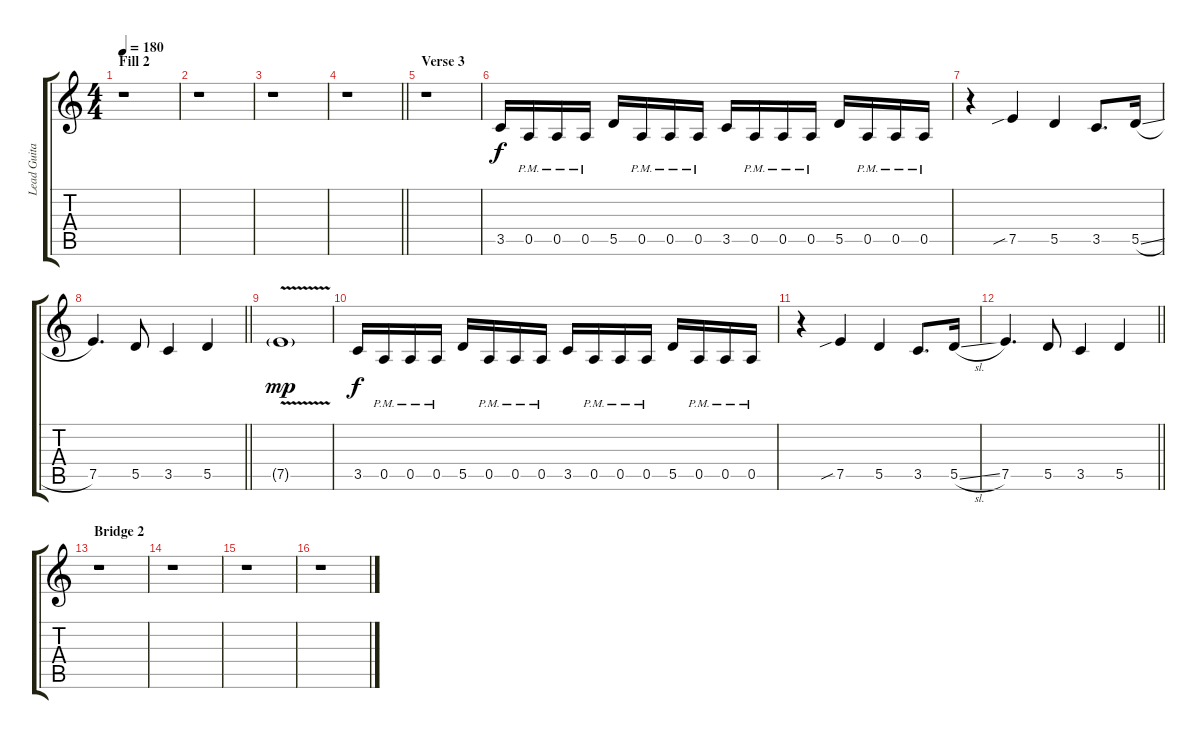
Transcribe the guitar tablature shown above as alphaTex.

\track ("Lead Guitar 1: Juha-Pekka Alanen" "Lead Guita") {instrument overdrivenguitar}
\staff {score tabs}
\tuning (E4 B3 G3 D3 A2 E2) {hide}
\ts (4 4)
\section ("" "Fill 2")
\tempo 180
\clef g2
\ks aminor
r.1{dy f} |
r.1 |
r.1 |
\barLineRight lightlight
r.1 |
\section ("" "Verse 3")
r.1 |
3.5.16 0.5{pm}.16 0.5{pm}.16 0.5{pm}.16 5.5.16 0.5{pm}.16 0.5{pm}.16 0.5{pm}.16 3.5.16 0.5{pm}.16 0.5{pm}.16 0.5{pm}.16 5.5.16 0.5{pm}.16 0.5{pm}.16 0.5{pm}.16 |
r.4 7.5{sib}.4 5.5.4 3.5.8{d} 5.5{sl}.16 |
\barLineRight lightlight
7.5.4{d} 5.5.8 3.5.4 5.5.4 |
7.5{v g}.1{dy mp} |
3.5.16{dy f} 0.5{pm}.16 0.5{pm}.16 0.5{pm}.16 5.5.16 0.5{pm}.16 0.5{pm}.16 0.5{pm}.16 3.5.16 0.5{pm}.16 0.5{pm}.16 0.5{pm}.16 5.5.16 0.5{pm}.16 0.5{pm}.16 0.5{pm}.16 |
r.4 7.5{sib}.4 5.5.4 3.5.8{d} 5.5{sl}.16 |
\barLineRight lightlight
7.5.4{d} 5.5.8 3.5.4 5.5.4 |
\section ("" "Bridge 2")
r.1 |
r.1 |
r.1 |
r.1
